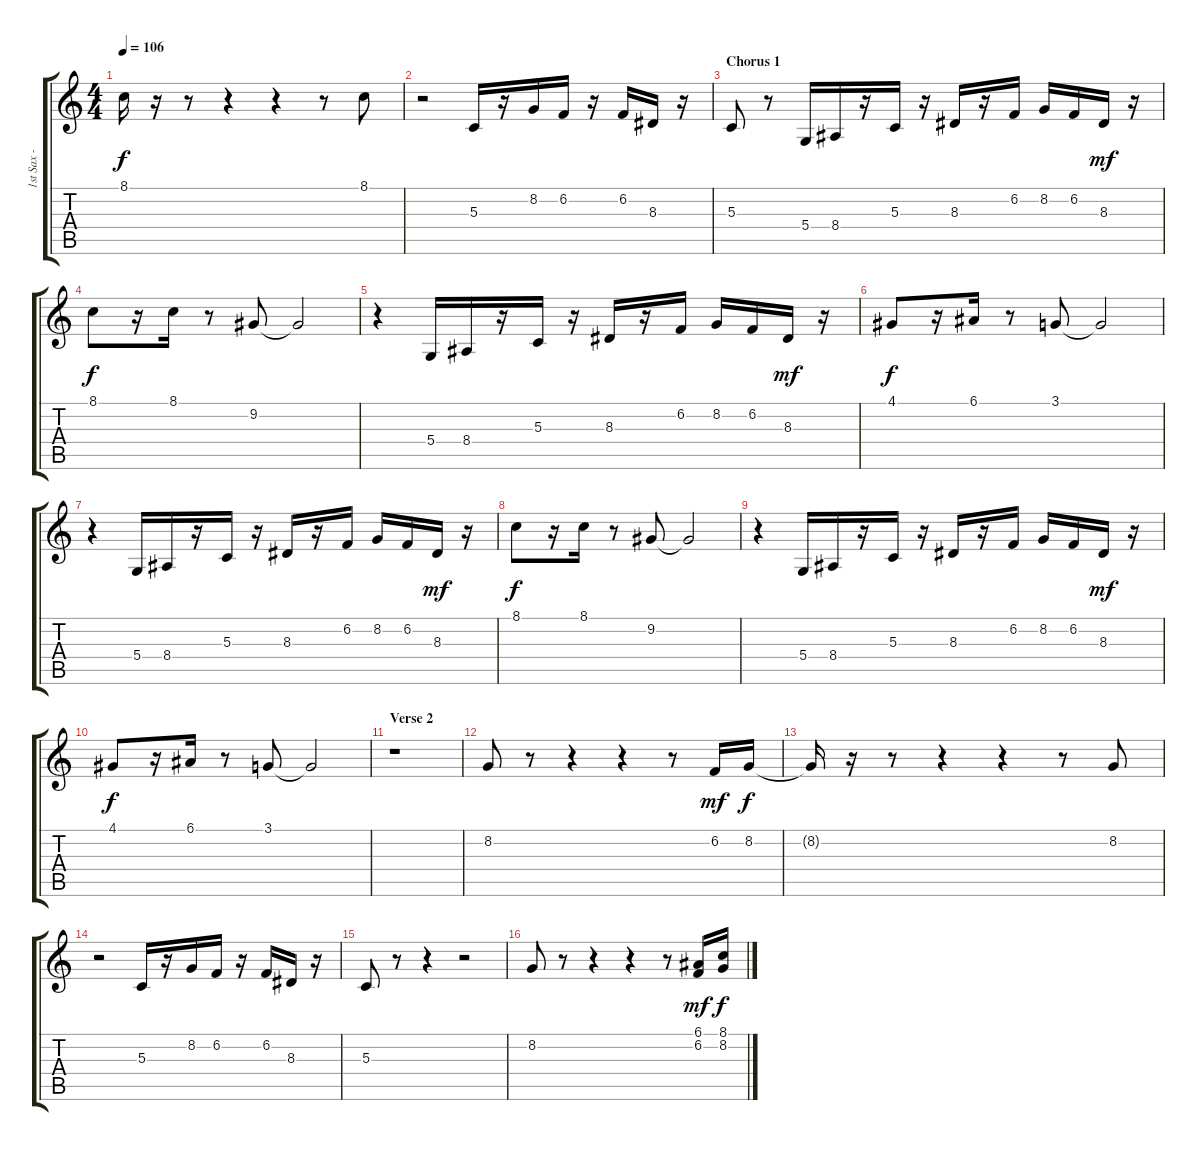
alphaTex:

\track ("1st Sax - Mike Smith" "1st Sax - ") {instrument tenorsax}
\staff {score tabs}
\tuning (E4 B3 G3 D3 A2 E2) {hide}
\ts (4 4)
\tempo 106
\clef g2
\ks c
8.1{t}.16{dy f} r.16 r.8 r.4 r.4 r.8 8.1.8 |
r.2 5.3.16 r.16 8.2.16 6.2.16 r.16 6.2.16 8.3.16 r.16 |
\section ("" "Chorus 1")
5.3.8 r.8 5.4.16 8.4.16 r.16 5.3.16 r.16 8.3.16 r.16 6.2.16 8.2.16 6.2.16 8.3.16{dy mf} r.16 |
8.1.8{dy f} r.16 8.1.16 r.8 9.2.8 9.2{t}.2 |
r.4 5.4.16 8.4.16 r.16 5.3.16 r.16 8.3.16 r.16 6.2.16 8.2.16 6.2.16 8.3.16{dy mf} r.16 |
4.1.8{dy f} r.16 6.1.16 r.8 3.1.8 3.1{t}.2 |
r.4 5.4.16 8.4.16 r.16 5.3.16 r.16 8.3.16 r.16 6.2.16 8.2.16 6.2.16 8.3.16{dy mf} r.16 |
8.1.8{dy f} r.16 8.1.16 r.8 9.2.8 9.2{t}.2 |
r.4 5.4.16 8.4.16 r.16 5.3.16 r.16 8.3.16 r.16 6.2.16 8.2.16 6.2.16 8.3.16{dy mf} r.16 |
4.1.8{dy f} r.16 6.1.16 r.8 3.1.8 3.1{t}.2 |
\section ("" "Verse 2")
r.1 |
8.2.8 r.8 r.4 r.4 r.8 6.2.16{dy mf} 8.2.16{dy f} |
8.2{t}.16 r.16 r.8 r.4 r.4 r.8 8.2.8 |
r.2 5.3.16 r.16 8.2.16 6.2.16 r.16 6.2.16 8.3.16 r.16 |
5.3.8 r.8 r.4 r.2 |
8.2.8 r.8 r.4 r.4 r.8 (6.1 6.2).16{dy mf} (8.1 8.2).16{dy f}
